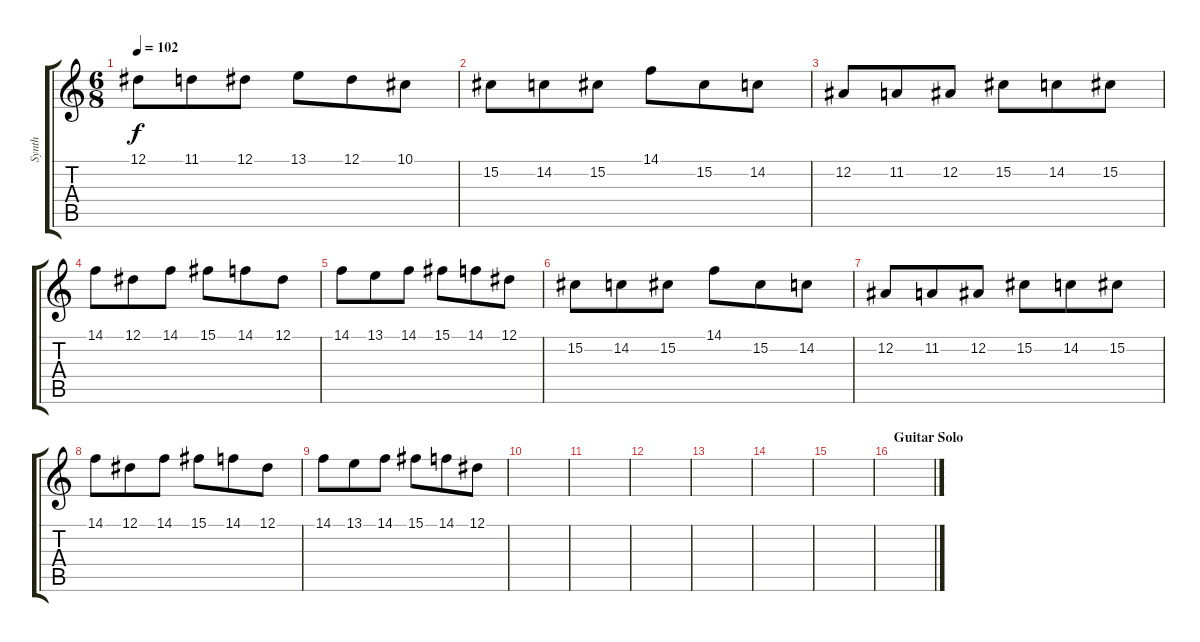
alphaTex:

\track ("Synth" "Synth") {instrument harpsichord}
\staff {score tabs}
\tuning (Eb4 Bb3 Gb3 Db3 Ab2 Eb2) {hide}
\ts (6 8)
\tempo 102
\clef g2
\ks c
12.1.8{dy f} 11.1.8 12.1.8 13.1.8 12.1.8 10.1.8 |
15.2.8 14.2.8 15.2.8 14.1.8 15.2.8 14.2.8 |
12.2.8 11.2.8 12.2.8 15.2.8 14.2.8 15.2.8 |
14.1.8 12.1.8 14.1.8 15.1.8 14.1.8 12.1.8 |
14.1.8 13.1.8 14.1.8 15.1.8 14.1.8 12.1.8 |
15.2.8 14.2.8 15.2.8 14.1.8 15.2.8 14.2.8 |
12.2.8 11.2.8 12.2.8 15.2.8 14.2.8 15.2.8 |
14.1.8 12.1.8 14.1.8 15.1.8 14.1.8 12.1.8 |
14.1.8 13.1.8 14.1.8 15.1.8 14.1.8 12.1.8 |
|
|
|
|
|
|
\section ("" "Guitar Solo")
